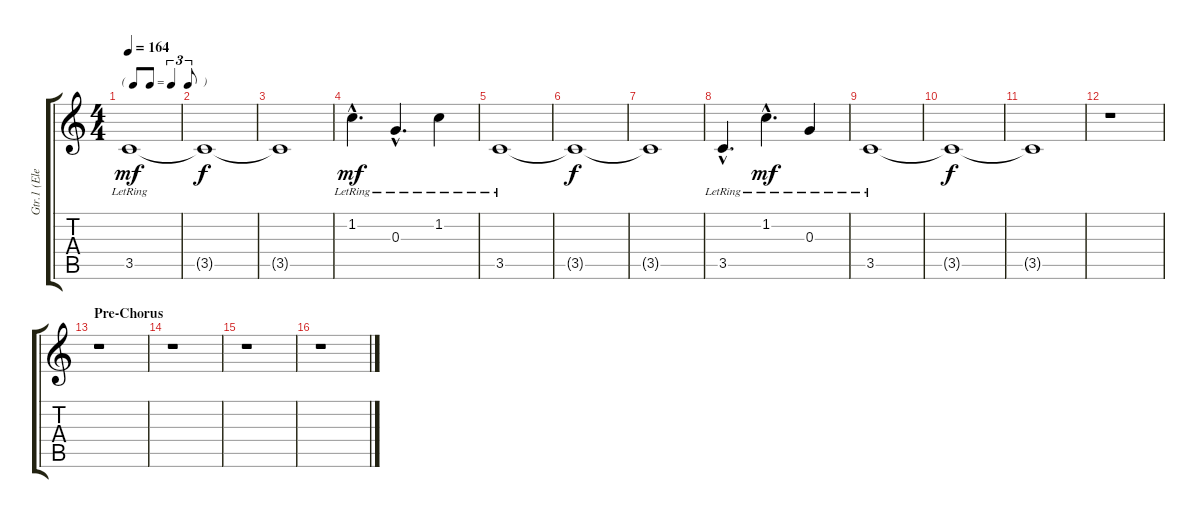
\track ("Gtr.1 (Electric, Clean)" "Gtr.1 (Ele") {instrument electricguitarclean}
\staff {score tabs}
\tuning (E4 B3 G3 D3 A2 E2) {hide}
\ts (4 4)
\tf triplet8th
\tempo 164
\clef g2
\ks c
3.5{lr}.1{dy mf} |
3.5{t}.1{dy f} |
3.5{t}.1 |
1.2{hac lr}.4{d dy mf} 0.3{hac lr}.4{d} 1.2{lr}.4 |
3.5{lr}.1 |
3.5{t}.1{dy f} |
3.5{t}.1 |
3.5{hac lr}.4{d} 1.2{hac lr}.4{d dy mf} 0.3{lr}.4 |
3.5{lr}.1 |
3.5{t}.1{dy f} |
3.5{t}.1 |
r.1 |
\section ("" "Pre-Chorus")
r.1 |
r.1 |
r.1 |
r.1
